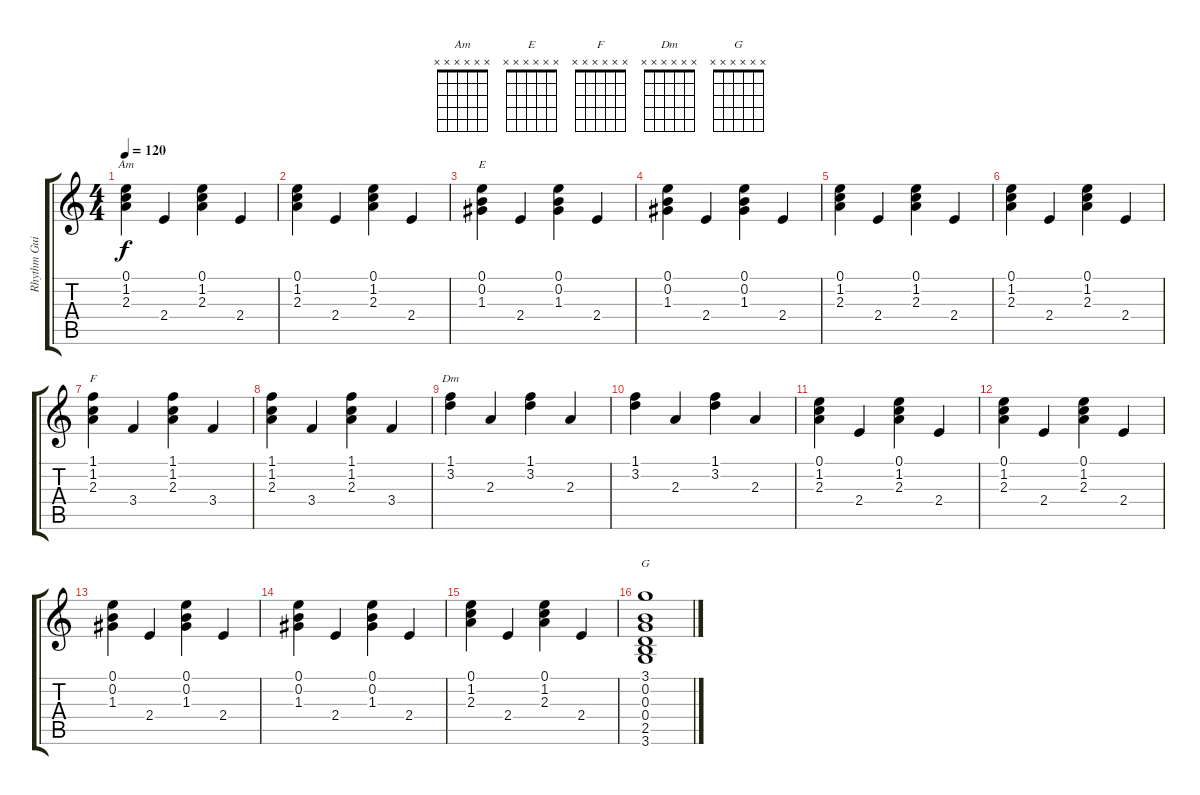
\track ("Rhythm Guitar 1" "Rhythm Gui") {instrument acousticguitarsteel}
\staff {score tabs}
\tuning (E4 B3 G3 D3 A2 E2) {hide}
\chord ("Am" x x x x x x) {firstfret 0}
\chord ("E" x x x x x x) {firstfret 0}
\chord ("F" x x x x x x) {firstfret 0}
\chord ("Dm" x x x x x x) {firstfret 0}
\chord ("G" x x x x x x) {firstfret 0}
\ts (4 4)
\tempo 120
\clef g2
\ks c
(0.1 1.2 2.3).4{ch "Am" dy f} 2.4.4 (0.1 1.2 2.3).4 2.4.4 |
(0.1 1.2 2.3).4 2.4.4 (0.1 1.2 2.3).4 2.4.4 |
(0.1 0.2 1.3).4{ch "E"} 2.4.4 (0.1 0.2 1.3).4 2.4.4 |
(0.1 0.2 1.3).4 2.4.4 (0.1 0.2 1.3).4 2.4.4 |
(0.1 1.2 2.3).4 2.4.4 (0.1 1.2 2.3).4 2.4.4 |
(0.1 1.2 2.3).4 2.4.4 (0.1 1.2 2.3).4 2.4.4 |
(1.1 1.2 2.3).4{ch "F"} 3.4.4 (1.1 1.2 2.3).4 3.4.4 |
(1.1 1.2 2.3).4 3.4.4 (1.1 1.2 2.3).4 3.4.4 |
(1.1 3.2).4{ch "Dm"} 2.3.4 (1.1 3.2).4 2.3.4 |
(1.1 3.2).4 2.3.4 (1.1 3.2).4 2.3.4 |
(0.1 1.2 2.3).4 2.4.4 (0.1 1.2 2.3).4 2.4.4 |
(0.1 1.2 2.3).4 2.4.4 (0.1 1.2 2.3).4 2.4.4 |
(0.1 0.2 1.3).4 2.4.4 (0.1 0.2 1.3).4 2.4.4 |
(0.1 0.2 1.3).4 2.4.4 (0.1 0.2 1.3).4 2.4.4 |
(0.1 1.2 2.3).4 2.4.4 (0.1 1.2 2.3).4 2.4.4 |
(3.1 0.2 0.3 0.4 2.5 3.6).1{ch "G"}
